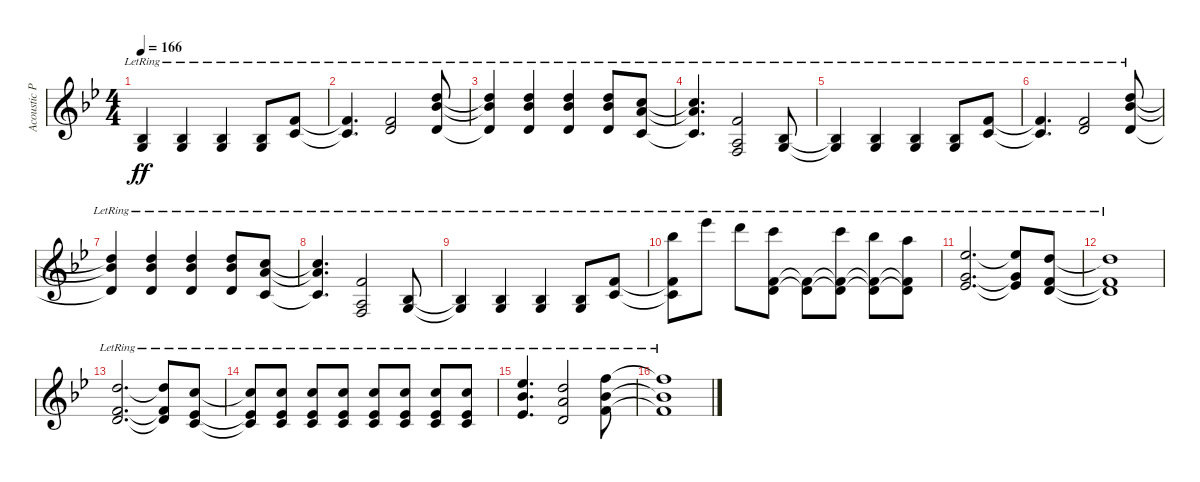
\track ("Acoustic Piano (Staff 1)" "Acoustic P") {instrument acousticgrandpiano}
\staff {score}
\tuning (E4 B3 G3 D3 A2 E2 B1) {hide}
\ts (4 4)
\tempo 166
\clef g2
\ks gminor
(3.3{lr t} 5.4{lr t}).4{dy ff} (3.3{lr} 5.4{lr}).4 (3.3{lr} 5.4{lr}).4 (3.3{lr} 5.4{lr}).8 (1.1{lr} 1.2{lr}).8 |
(1.1{lr t} 1.2{lr t}).4{d} (1.1{lr} 3.2{lr}).2 (10.1{lr} 11.2{lr} 7.3{lr}).8 |
(10.1{lr t} 11.2{lr t} 7.3{lr t}).4 (10.1{lr} 11.2{lr} 7.3{lr}).4 (10.1{lr} 11.2{lr} 7.3{lr}).4 (10.1{lr} 11.2{lr} 7.3{lr}).8 (8.1{lr} 1.2{lr} 14.3{lr}).8 |
(8.1{lr t} 1.2{lr t} 14.3{lr t}).4{d} (1.1{lr} 2.3{lr} 3.4{lr}).2 (3.3{lr} 5.4{lr}).8 |
(3.3{lr t} 5.4{lr t}).4 (3.3{lr} 5.4{lr}).4 (3.3{lr} 5.4{lr}).4 (3.3{lr} 5.4{lr}).8 (1.1{lr} 1.2{lr}).8 |
(1.1{lr t} 1.2{lr t}).4{d} (1.1{lr} 3.2{lr}).2 (10.1{lr} 11.2{lr} 7.3{lr}).8 |
(10.1{lr t} 11.2{lr t} 7.3{lr t}).4 (10.1{lr} 11.2{lr} 7.3{lr}).4 (10.1{lr} 11.2{lr} 7.3{lr}).4 (10.1{lr} 11.2{lr} 7.3{lr}).8 (8.1{lr} 1.2{lr} 14.3{lr}).8 |
(8.1{lr t} 1.2{lr t} 14.3{lr t}).4{d} (1.1{lr} 2.3{lr} 3.4{lr}).2 (3.3{lr} 5.4{lr}).8 |
(3.3{lr t} 5.4{lr t}).4 (3.3{lr} 5.4{lr}).4 (3.3{lr} 5.4{lr}).4 (3.3{lr} 5.4{lr}).8 (1.1{lr} 1.2{lr}).8 |
(1.1{lr t} 1.2{lr t} 27.3{lr}).8 23.1{lr}.8 22.1{lr}.8 (1.1{lr} 3.2{lr} 29.3{lr}).8 (1.1{lr t} 3.2{lr t}).8 (1.1{lr t} 3.2{lr t} 29.3{lr}).8 (1.1{lr t} 3.2{lr t} 27.3{lr}).8 (1.1{lr t} 3.2{lr t} 26.3{lr}).8 |
(3.1{lr} 4.2{lr} 20.3{lr}).2{d} (3.1{lr t} 4.2{lr t} 20.3{lr t}).8 (1.1{lr} 3.2{lr} 19.3{lr}).8 |
(1.1{lr t} 3.2{lr t} 19.3{lr t}).1 |
(10.1{lr} 6.2{lr} 7.3{lr}).2{d} (10.1{lr t} 6.2{lr t} 7.3{lr t}).8 (8.1{lr} 1.2{lr} 8.3{lr}).8 |
(8.1{lr t} 1.2{lr t} 8.3{lr t}).8 (8.1{lr} 1.2{lr} 8.3{lr}).8 (8.1{lr} 1.2{lr} 8.3{lr}).8 (8.1{lr} 1.2{lr} 8.3{lr}).8 (8.1{lr} 1.2{lr} 8.3{lr}).8 (8.1{lr} 1.2{lr} 8.3{lr}).8 (8.1{lr} 1.2{lr} 8.3{lr}).8 (8.1{lr} 1.2{lr} 8.3{lr}).8 |
(11.1{lr} 4.2{lr} 15.3{lr}).4{d} (10.1{lr} 10.2{lr} 7.3{lr}).2 (13.1{lr} 11.2{lr} 10.3{lr}).8 |
(13.1{lr t} 11.2{lr t} 10.3{lr t}).1
